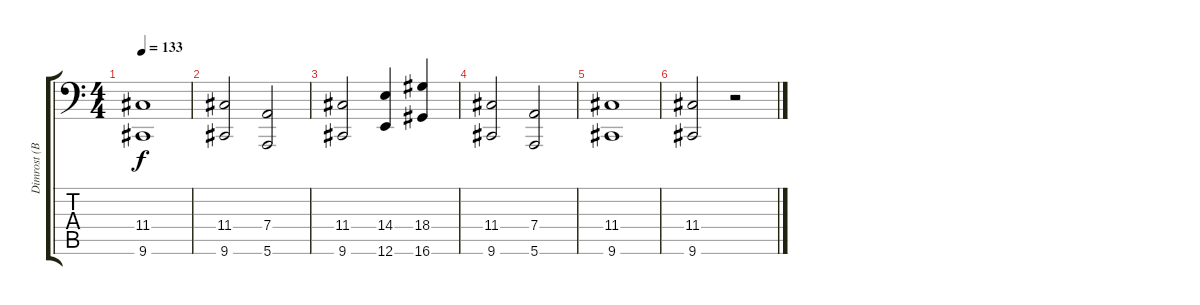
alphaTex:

\track ("Dimrost (Bass Strings)" "Dimrost (B") {instrument stringensemble1}
\staff {score tabs}
\tuning (E3 B2 G2 D2 A1 E1) {hide}
\ts (4 4)
\tempo 133
\clef f4
\ks c
(11.4 9.6).1{dy f} |
(11.4 9.6).2 (7.4 5.6).2 |
(11.4 9.6).2 (14.4 12.6).4 (18.4 16.6).4 |
(11.4 9.6).2 (7.4 5.6).2 |
(11.4 9.6).1 |
(11.4 9.6).2 r.2
